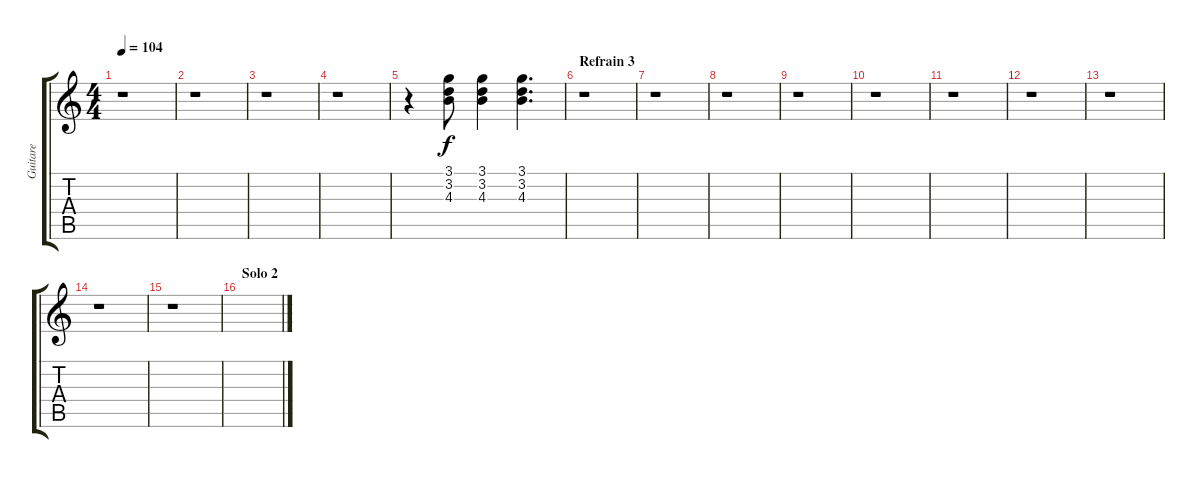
\track ("Guitare" "Guitare") {instrument overdrivenguitar}
\staff {score tabs}
\tuning (E4 B3 G3 D3 A2 E2) {hide}
\ts (4 4)
\tempo 104
\clef g2
\ks c
r.1{dy f} |
r.1 |
r.1 |
r.1 |
r.4 (3.1 3.2 4.3).8 (3.1 3.2 4.3).4 (3.1 3.2 4.3).4{d} |
\section ("" "Refrain 3")
r.1 |
r.1 |
r.1 |
r.1 |
r.1 |
r.1 |
r.1 |
r.1 |
r.1 |
r.1 |
\section ("" "Solo 2 ")
